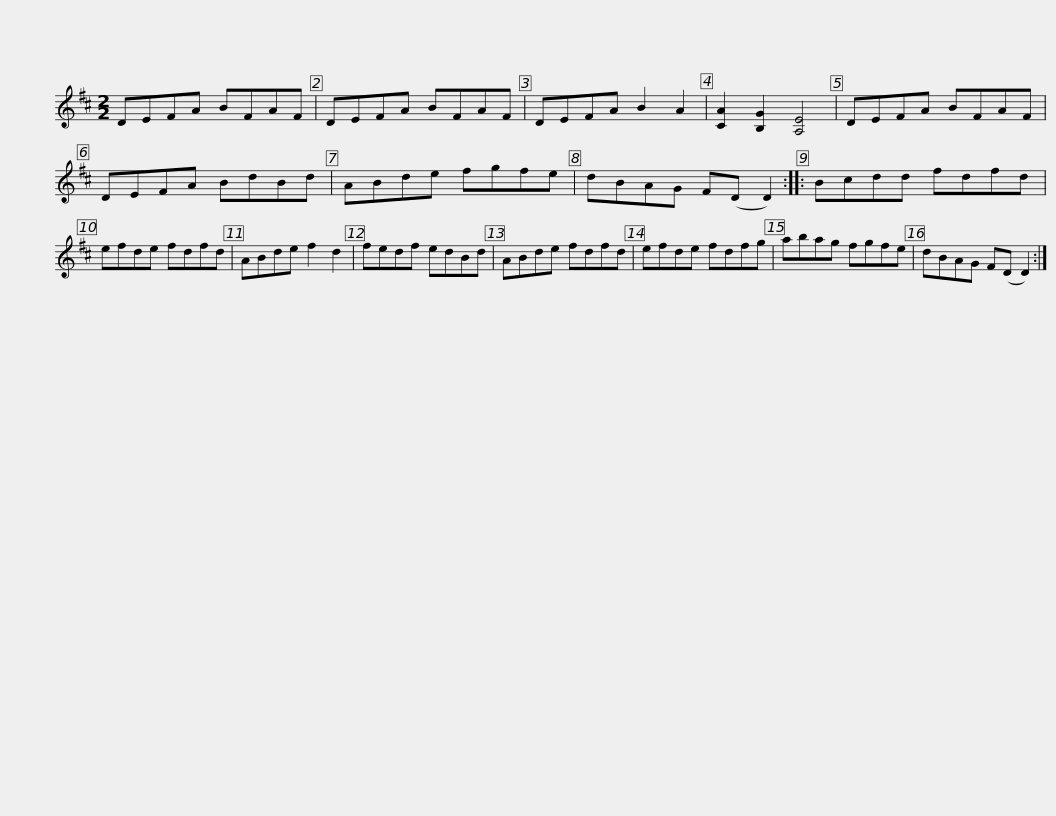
X:1
L:1/8
M:2/2
I:linebreak $
K:D
V:1 treble
V:1
 DEFA BFAF | DEFA BFAF | DEFA B2 A2 | [CA]2 [B,G]2 [A,E]4 | DEFA BFAF | %5
 DEFA BdBd |$ ABde fgfe | dBAG F(D D2) :: Bcdd fdfd | efde fdfd | %10
 ABde f2 d2 |$ fedf edBd | ABde fdfd | efde fdfg | abag fgfe | %15
 dBAG F(D D2) :| %16
